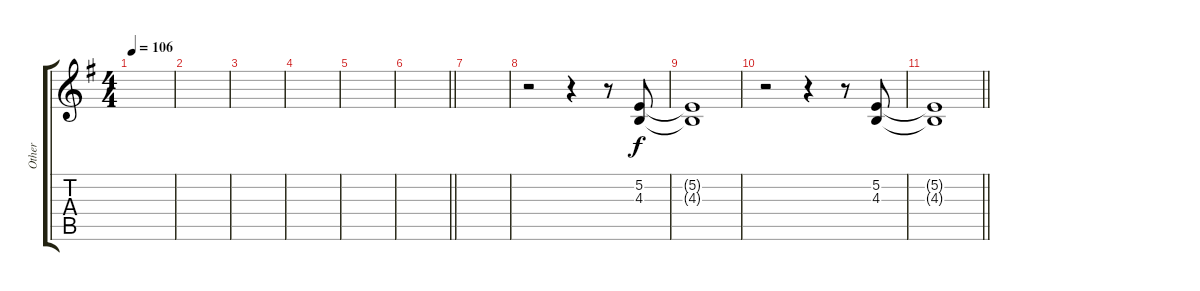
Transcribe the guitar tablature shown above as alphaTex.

\track ("Other" "Other") {instrument lead1square}
\staff {score tabs}
\tuning (E4 B3 G3 D3 A2 E2) {hide}
\ts (4 4)
\tempo 106
\clef g2
\ks eminor
|
|
|
|
|
\barLineRight lightlight
|
|
r.2 r.4 r.8 (5.2 4.3).8 |
(5.2{t} 4.3{t}).1 |
r.2 r.4 r.8 (5.2 4.3).8 |
\barLineRight lightlight
(5.2{t} 4.3{t}).1
